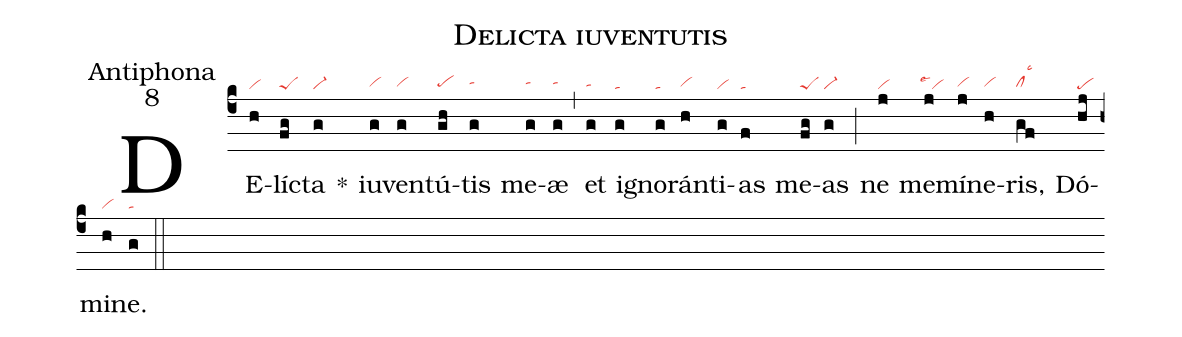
name: Delicta iuventutis;
office-part: Antiphona;
mode: 8;
nabc-lines: 1;
%%
(c4)
DE(h|vi)líc(fg|peS)ta(g|vi-) *()
iu(g|vihg)ven(g|vihg)tú(gh|pehg)tis(g|tahh) me(g|tahh)æ(g|tahh) (,)
et(g|tahg) i(g|ta)gno(g|ta)rán(h|vihg)ti(g|vi)as(f|ta) me(fg|peS)as(g|vi-) (;)
ne(j|vi) me(j|`vilse1)mí(j|vihg)ne(h|vihg)ris,(gf|clhglsc3) Dó(hj|pe)mi(h|vi)ne.(g|ta) (::)
